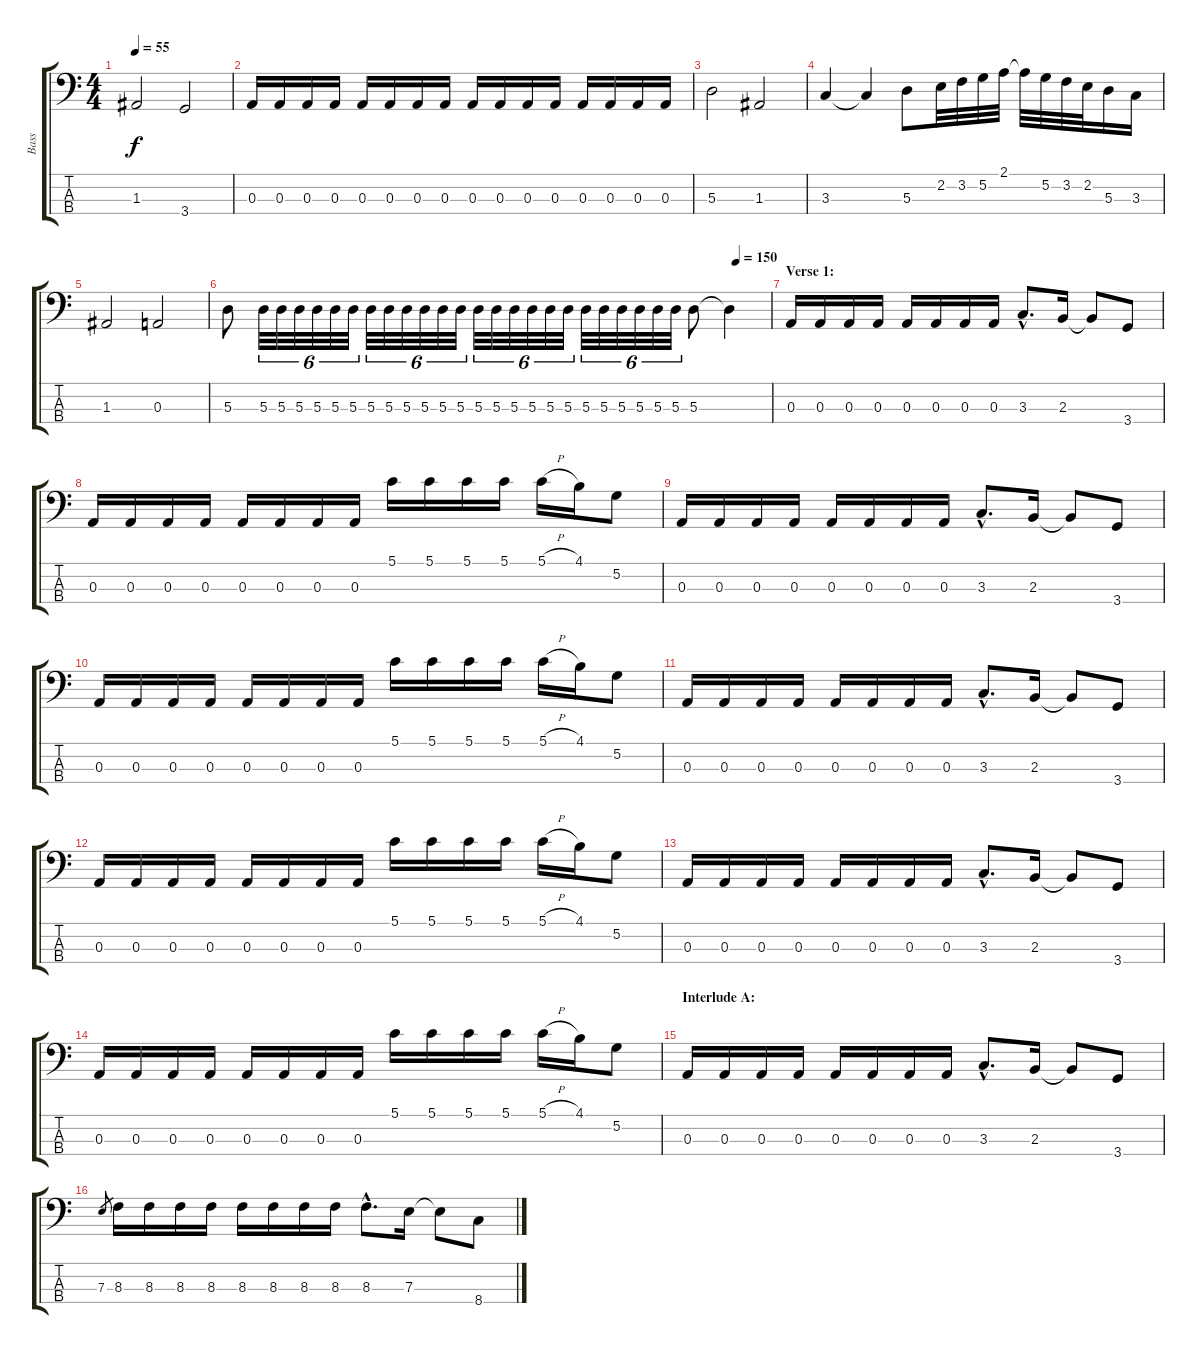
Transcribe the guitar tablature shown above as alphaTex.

\track ("Bass" "Bass") {instrument electricbasspick}
\staff {score tabs}
\tuning (G2 D2 A1 E1) {hide}
\ts (4 4)
\tempo 55
\clef f4
\ks c
1.3.2{dy f} 3.4.2 |
0.3.16 0.3.16 0.3.16 0.3.16 0.3.16 0.3.16 0.3.16 0.3.16 0.3.16 0.3.16 0.3.16 0.3.16 0.3.16 0.3.16 0.3.16 0.3.16 |
5.3.2 1.3.2 |
3.3.4 3.3{t}.4 5.3.8 2.2.32 3.2.32 5.2.32 2.1.32 2.1{t}.32 5.2.32 3.2.32 2.2.32 5.3.16 3.3.16 |
1.3.2 0.3.2 |
\tempo (150 0.9375)
5.3.8 5.3.32{tu (6 4)} 5.3.32{tu (6 4)} 5.3.32{tu (6 4)} 5.3.32{tu (6 4)} 5.3.32{tu (6 4)} 5.3.32{tu (6 4)} 5.3.32{tu (6 4)} 5.3.32{tu (6 4)} 5.3.32{tu (6 4)} 5.3.32{tu (6 4)} 5.3.32{tu (6 4)} 5.3.32{tu (6 4)} 5.3.32{tu (6 4)} 5.3.32{tu (6 4)} 5.3.32{tu (6 4)} 5.3.32{tu (6 4)} 5.3.32{tu (6 4)} 5.3.32{tu (6 4)} 5.3.32{tu (6 4)} 5.3.32{tu (6 4)} 5.3.32{tu (6 4)} 5.3.32{tu (6 4)} 5.3.32{tu (6 4)} 5.3.32{tu (6 4)} 5.3.8 5.3{t}.4 |
\section ("" "Verse 1:")
0.3.16 0.3.16 0.3.16 0.3.16 0.3.16 0.3.16 0.3.16 0.3.16 3.3{hac}.8{d} 2.3.16 2.3{t}.8 3.4.8 |
0.3.16 0.3.16 0.3.16 0.3.16 0.3.16 0.3.16 0.3.16 0.3.16 5.1.16 5.1.16 5.1.16 5.1.16 5.1{h}.16 4.1.16 5.2.8 |
0.3.16 0.3.16 0.3.16 0.3.16 0.3.16 0.3.16 0.3.16 0.3.16 3.3{hac}.8{d} 2.3.16 2.3{t}.8 3.4.8 |
0.3.16 0.3.16 0.3.16 0.3.16 0.3.16 0.3.16 0.3.16 0.3.16 5.1.16 5.1.16 5.1.16 5.1.16 5.1{h}.16 4.1.16 5.2.8 |
0.3.16 0.3.16 0.3.16 0.3.16 0.3.16 0.3.16 0.3.16 0.3.16 3.3{hac}.8{d} 2.3.16 2.3{t}.8 3.4.8 |
0.3.16 0.3.16 0.3.16 0.3.16 0.3.16 0.3.16 0.3.16 0.3.16 5.1.16 5.1.16 5.1.16 5.1.16 5.1{h}.16 4.1.16 5.2.8 |
0.3.16 0.3.16 0.3.16 0.3.16 0.3.16 0.3.16 0.3.16 0.3.16 3.3{hac}.8{d} 2.3.16 2.3{t}.8 3.4.8 |
0.3.16 0.3.16 0.3.16 0.3.16 0.3.16 0.3.16 0.3.16 0.3.16 5.1.16 5.1.16 5.1.16 5.1.16 5.1{h}.16 4.1.16 5.2.8 |
\section ("" "Interlude A:")
0.3.16 0.3.16 0.3.16 0.3.16 0.3.16 0.3.16 0.3.16 0.3.16 3.3{hac}.8{d} 2.3.16 2.3{t}.8 3.4.8 |
7.3.8{gr} 8.3.16 8.3.16 8.3.16 8.3.16 8.3.16 8.3.16 8.3.16 8.3.16 8.3{hac}.8{d} 7.3.16 7.3{t}.8 8.4.8
